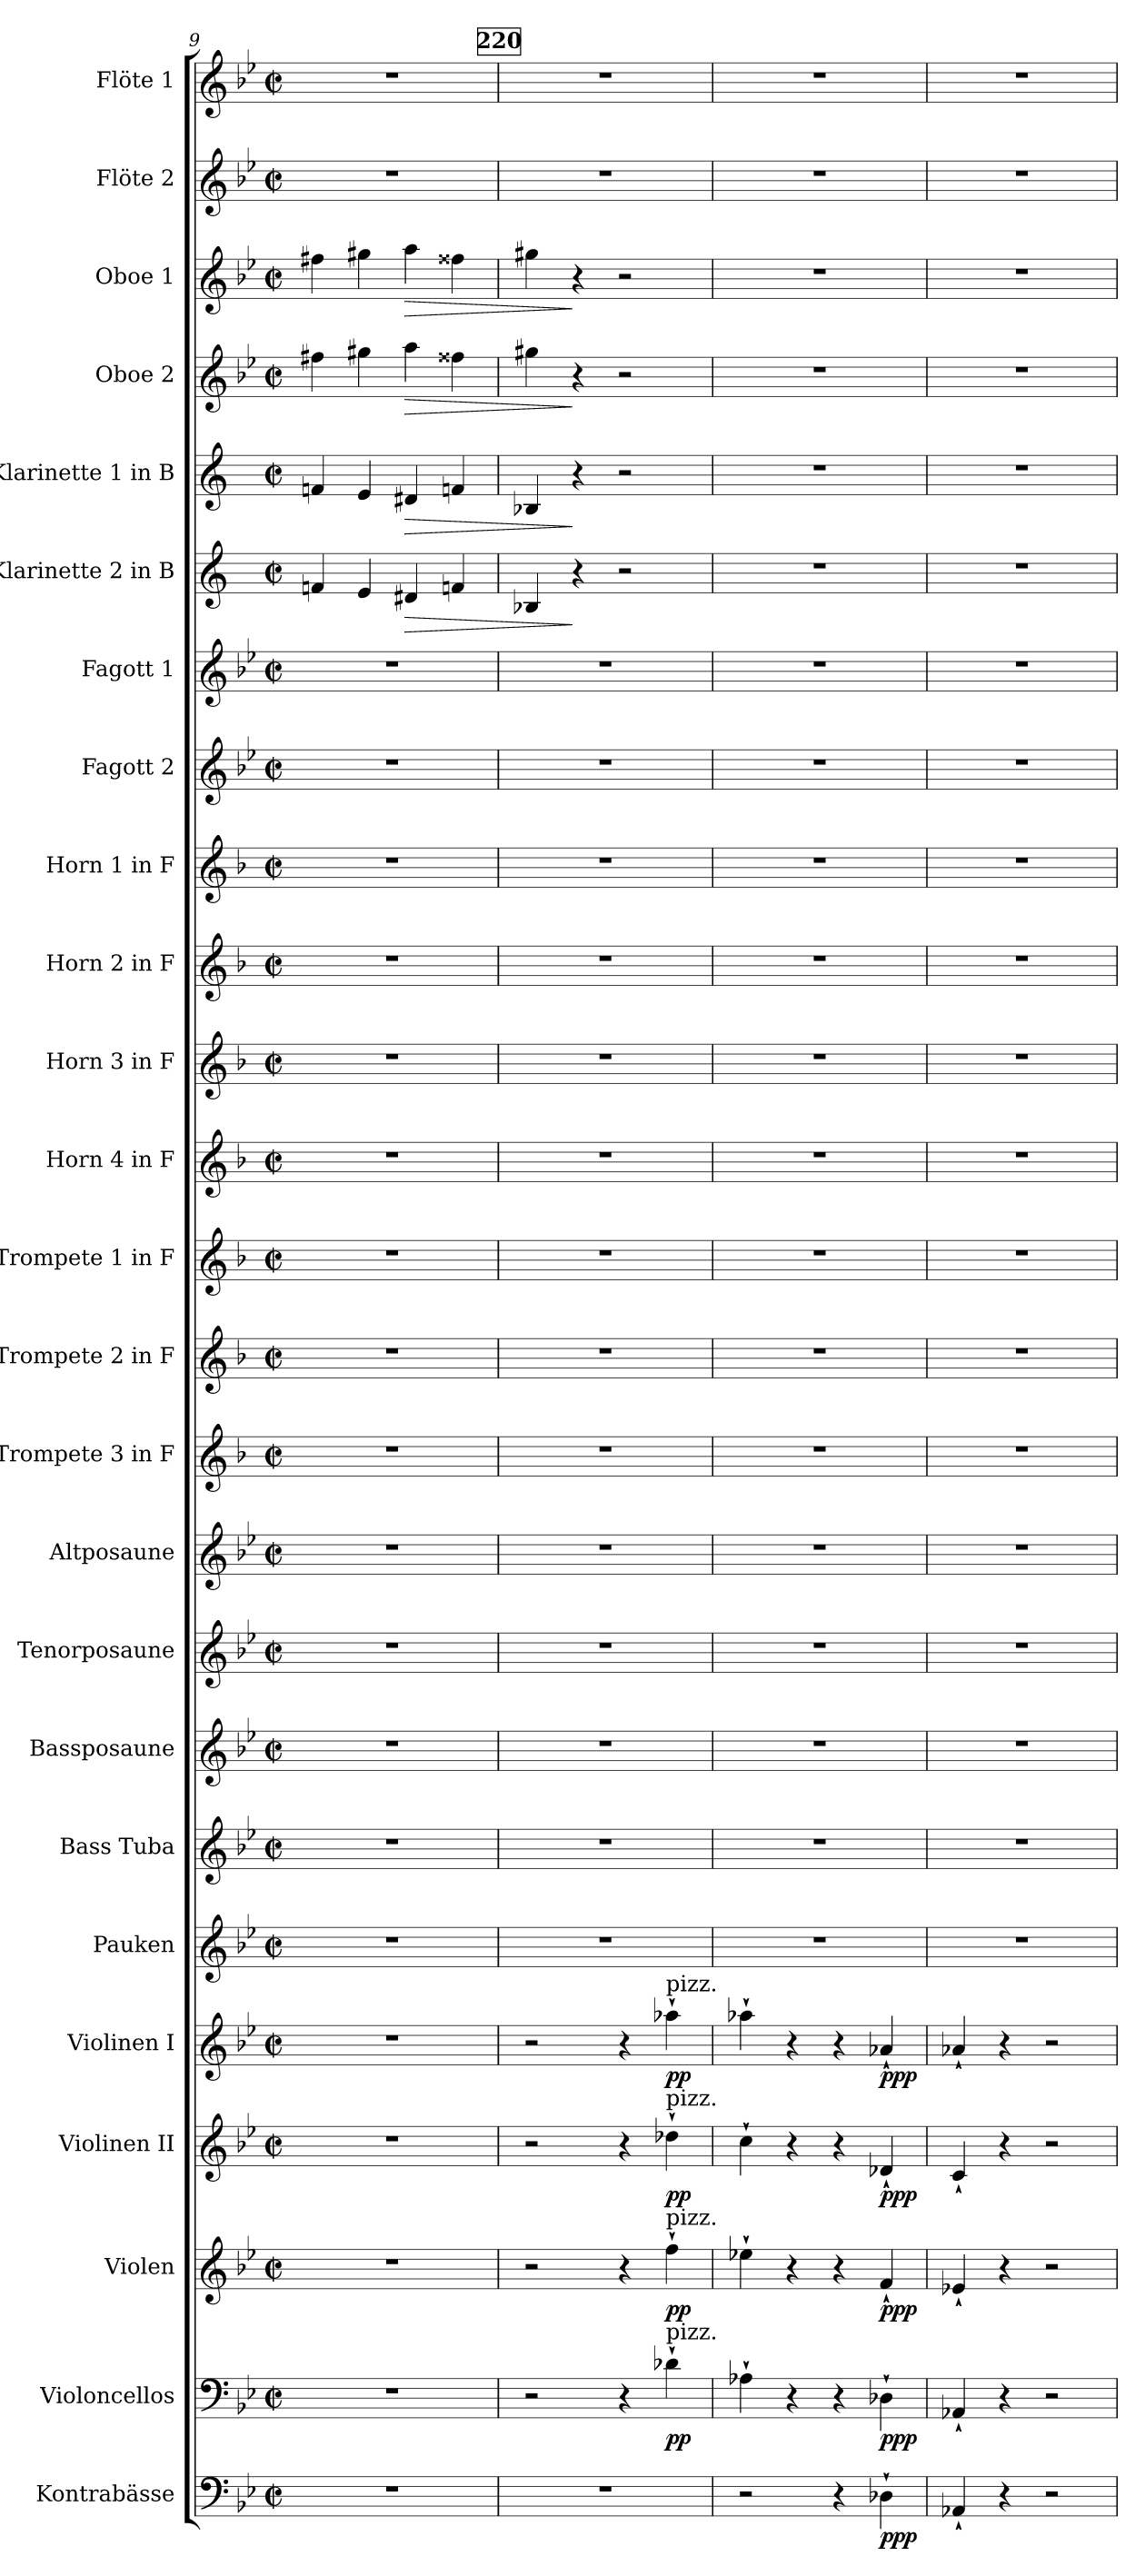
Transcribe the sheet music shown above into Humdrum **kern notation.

**kern	**dynam	**kern	**dynam	**kern	**dynam	**kern	**dynam	**kern	**dynam	**kern	**kern	**kern	**kern	**kern	**kern	**kern	**kern	**kern	**kern	**kern	**kern	**kern	**kern	**kern	**dynam	**kern	**dynam	**kern	**dynam	**kern	**dynam	**kern	**kern
*part25	*part25	*part24	*part24	*part23	*part23	*part22	*part22	*part21	*part21	*part20	*part19	*part18	*part17	*part16	*part15	*part14	*part13	*part12	*part11	*part10	*part9	*part8	*part7	*part6	*part6	*part5	*part5	*part4	*part4	*part3	*part3	*part2	*part1
*staff25	*staff25	*staff24	*staff24	*staff23	*staff23	*staff22	*staff22	*staff21	*staff21	*staff20	*staff19	*staff18	*staff17	*staff16	*staff15	*staff14	*staff13	*staff12	*staff11	*staff10	*staff9	*staff8	*staff7	*staff6	*staff6	*staff5	*staff5	*staff4	*staff4	*staff3	*staff3	*staff2	*staff1
*I"Kontrabässe	*	*I"Violoncellos	*	*I"Violen	*	*I"Violinen II	*	*I"Violinen I	*	*I"Pauken	*I"Bass Tuba	*I"Bassposaune	*I"Tenorposaune	*I"Altposaune	*I"Trompete 3 in F	*I"Trompete 2 in F	*I"Trompete 1 in F	*I"Horn 4 in F	*I"Horn 3 in F	*I"Horn 2 in F	*I"Horn 1 in F	*I"Fagott 2	*I"Fagott 1	*I"Klarinette 2 in B	*	*I"Klarinette 1 in B	*	*I"Oboe 2	*	*I"Oboe 1	*	*I"Flöte 2	*I"Flöte 1
*I'Kb.	*	*I'Vc.	*	*	*	*I'Vln. II	*	*I'Vln. I	*	*I'Pk.	*I'Ba. Tb.	*I'B. Psn.	*I'T. Psn.	*I'A. Psn.	*I'Tpt. 3 in F	*I'Tpt. 2 in F	*I'Tpt. 1 in F	*I'Hn. 4 in F	*I'Hn. 3  in F	*I'Hn. 2  in F	*I'Hn. 1 in F	*I'Fgt. 2	*I'Fgt. 1	*I'Kl. 2 in B	*	*I'Kl. 1  in B	*	*I'Ob. 2	*	*I'Ob. 1	*	*I'Fl. 2	*I'Fl. 1
*clefF4	*	*clefF4	*	*clefG2	*	*clefG2	*	*clefG2	*	*clefG2	*clefG2	*clefG2	*clefG2	*clefG2	*clefG2	*clefG2	*clefG2	*clefG2	*clefG2	*clefG2	*clefG2	*clefG2	*clefG2	*clefG2	*	*clefG2	*	*clefG2	*	*clefG2	*	*clefG2	*clefG2
*ITrd7c12	*	*	*	*	*	*	*	*	*	*	*	*	*	*	*ITrd-3c-5	*ITrd-3c-5	*ITrd-3c-5	*ITrd4c7	*ITrd4c7	*ITrd4c7	*ITrd4c7	*	*	*ITrd1c2	*	*ITrd1c2	*	*	*	*	*	*	*
*k[b-e-]	*	*k[b-e-]	*	*k[b-e-]	*	*k[b-e-]	*	*k[b-e-]	*	*k[b-e-]	*k[b-e-]	*k[b-e-]	*k[b-e-]	*k[b-e-]	*k[b-e-]	*k[b-e-]	*k[b-e-]	*k[b-e-]	*k[b-e-]	*k[b-e-]	*k[b-e-]	*k[b-e-]	*k[b-e-]	*k[b-e-]	*	*k[b-e-]	*	*k[b-e-]	*	*k[b-e-]	*	*k[b-e-]	*k[b-e-]
*M2/2	*	*M2/2	*	*M2/2	*	*M2/2	*	*M2/2	*	*M2/2	*M2/2	*M2/2	*M2/2	*M2/2	*M2/2	*M2/2	*M2/2	*M2/2	*M2/2	*M2/2	*M2/2	*M2/2	*M2/2	*M2/2	*	*M2/2	*	*M2/2	*	*M2/2	*	*M2/2	*M2/2
*met(c|)	*	*met(c|)	*	*met(c|)	*	*met(c|)	*	*met(c|)	*	*met(c|)	*met(c|)	*met(c|)	*met(c|)	*met(c|)	*met(c|)	*met(c|)	*met(c|)	*met(c|)	*met(c|)	*met(c|)	*met(c|)	*met(c|)	*met(c|)	*met(c|)	*	*met(c|)	*	*met(c|)	*	*met(c|)	*	*met(c|)	*met(c|)
=9	=9	=9	=9	=9	=9	=9	=9	=9	=9	=9	=9	=9	=9	=9	=9	=9	=9	=9	=9	=9	=9	=9	=9	=9	=9	=9	=9	=9	=9	=9	=9	=9	=9
1r	.	1r	.	1r	.	1r	.	1r	.	1r	1r	1r	1r	1r	1r	1r	1r	1r	1r	1r	1r	1r	1r	4e-X/	.	4e-X/	.	4ff#X\	.	4ff#X\	.	1r	1r
.	.	.	.	.	.	.	.	.	.	.	.	.	.	.	.	.	.	.	.	.	.	.	.	4d/	.	4d/	.	4gg#X\	.	4gg#X\	.	.	.
!	!	!	!	!	!	!	!	!	!	!	!	!	!	!	!	!	!	!	!	!	!	!	!	!	!LO:HP:b	!	!LO:HP:b	!	!LO:HP:b	!	!LO:HP:b	!	!
.	.	.	.	.	.	.	.	.	.	.	.	.	.	.	.	.	.	.	.	.	.	.	.	4c#X/	>	4c#X/	>	4aa\	>	4aa\	>	.	.
.	.	.	.	.	.	.	.	.	.	.	.	.	.	.	.	.	.	.	.	.	.	.	.	4e-X/	.	4e-X/	.	4ff##X\	.	4ff##X\	.	.	.
!!LO:REH:place=s1:a:B:fs=14:t=220
=10	=10	=10	=10	=10	=10	=10	=10	=10	=10	=10	=10	=10	=10	=10	=10	=10	=10	=10	=10	=10	=10	=10	=10	=10	=10	=10	=10	=10	=10	=10	=10	=10	=10
1r	.	2r	.	2r	.	2r	.	2r	.	1r	1r	1r	1r	1r	1r	1r	1r	1r	1r	1r	1r	1r	1r	4A-X/	.	4A-X/	.	4gg#X\	.	4gg#X\	.	1r	1r
.	.	.	.	.	.	.	.	.	.	.	.	.	.	.	.	.	.	.	.	.	.	.	.	4r	]	4r	]	4r	]	4r	]	.	.
.	.	4r	.	4r	.	4r	.	4r	.	.	.	.	.	.	.	.	.	.	.	.	.	.	.	2r	.	2r	.	2r	.	2r	.	.	.
!	!	!	!	!	!	!	!	!LO:TX:a:t=pizz.	!	!	!	!	!	!	!	!	!	!	!	!	!	!	!	!	!	!	!	!	!	!	!	!	!
!	!	!	!	!	!	!LO:TX:a:t=pizz.	!	!	!	!	!	!	!	!	!	!	!	!	!	!	!	!	!	!	!	!	!	!	!	!	!	!	!
!	!	!	!	!LO:TX:a:t=pizz.	!	!	!	!	!	!	!	!	!	!	!	!	!	!	!	!	!	!	!	!	!	!	!	!	!	!	!	!	!
!	!	!LO:TX:a:t=pizz.	!	!	!	!	!	!	!	!	!	!	!	!	!	!	!	!	!	!	!	!	!	!	!	!	!	!	!	!	!	!	!
!	!	!	!LO:DY:b	!	!LO:DY:b	!	!LO:DY:b	!	!LO:DY:b	!	!	!	!	!	!	!	!	!	!	!	!	!	!	!	!	!	!	!	!	!	!	!	!
.	.	4d-X`\	pp	4ff`\	pp	4dd-X`\	pp	4aa-X`\	pp	.	.	.	.	.	.	.	.	.	.	.	.	.	.	.	.	.	.	.	.	.	.	.	.
=11	=11	=11	=11	=11	=11	=11	=11	=11	=11	=11	=11	=11	=11	=11	=11	=11	=11	=11	=11	=11	=11	=11	=11	=11	=11	=11	=11	=11	=11	=11	=11	=11	=11
2r	.	4A-X`\	.	4ee-X`\	.	4cc`\	.	4aa-X`\	.	1r	1r	1r	1r	1r	1r	1r	1r	1r	1r	1r	1r	1r	1r	1r	.	1r	.	1r	.	1r	.	1r	1r
.	.	4r	.	4r	.	4r	.	4r	.	.	.	.	.	.	.	.	.	.	.	.	.	.	.	.	.	.	.	.	.	.	.	.	.
4r	.	4r	.	4r	.	4r	.	4r	.	.	.	.	.	.	.	.	.	.	.	.	.	.	.	.	.	.	.	.	.	.	.	.	.
!	!LO:DY:b	!	!LO:DY:b	!	!LO:DY:b	!	!LO:DY:b	!	!LO:DY:b	!	!	!	!	!	!	!	!	!	!	!	!	!	!	!	!	!	!	!	!	!	!	!	!
4DD-X`\	ppp	4D-X`\	ppp	4f`/	ppp	4d-X`/	ppp	4a-X`/	ppp	.	.	.	.	.	.	.	.	.	.	.	.	.	.	.	.	.	.	.	.	.	.	.	.
=12	=12	=12	=12	=12	=12	=12	=12	=12	=12	=12	=12	=12	=12	=12	=12	=12	=12	=12	=12	=12	=12	=12	=12	=12	=12	=12	=12	=12	=12	=12	=12	=12	=12
4AAA-X`/	.	4AA-X`/	.	4e-X`/	.	4c`/	.	4a-X`/	.	1r	1r	1r	1r	1r	1r	1r	1r	1r	1r	1r	1r	1r	1r	1r	.	1r	.	1r	.	1r	.	1r	1r
4r	.	4r	.	4r	.	4r	.	4r	.	.	.	.	.	.	.	.	.	.	.	.	.	.	.	.	.	.	.	.	.	.	.	.	.
2r	.	2r	.	2r	.	2r	.	2r	.	.	.	.	.	.	.	.	.	.	.	.	.	.	.	.	.	.	.	.	.	.	.	.	.
=	=	=	=	=	=	=	=	=	=	=	=	=	=	=	=	=	=	=	=	=	=	=	=	=	=	=	=	=	=	=	=	=	=
*-	*-	*-	*-	*-	*-	*-	*-	*-	*-	*-	*-	*-	*-	*-	*-	*-	*-	*-	*-	*-	*-	*-	*-	*-	*-	*-	*-	*-	*-	*-	*-	*-	*-
